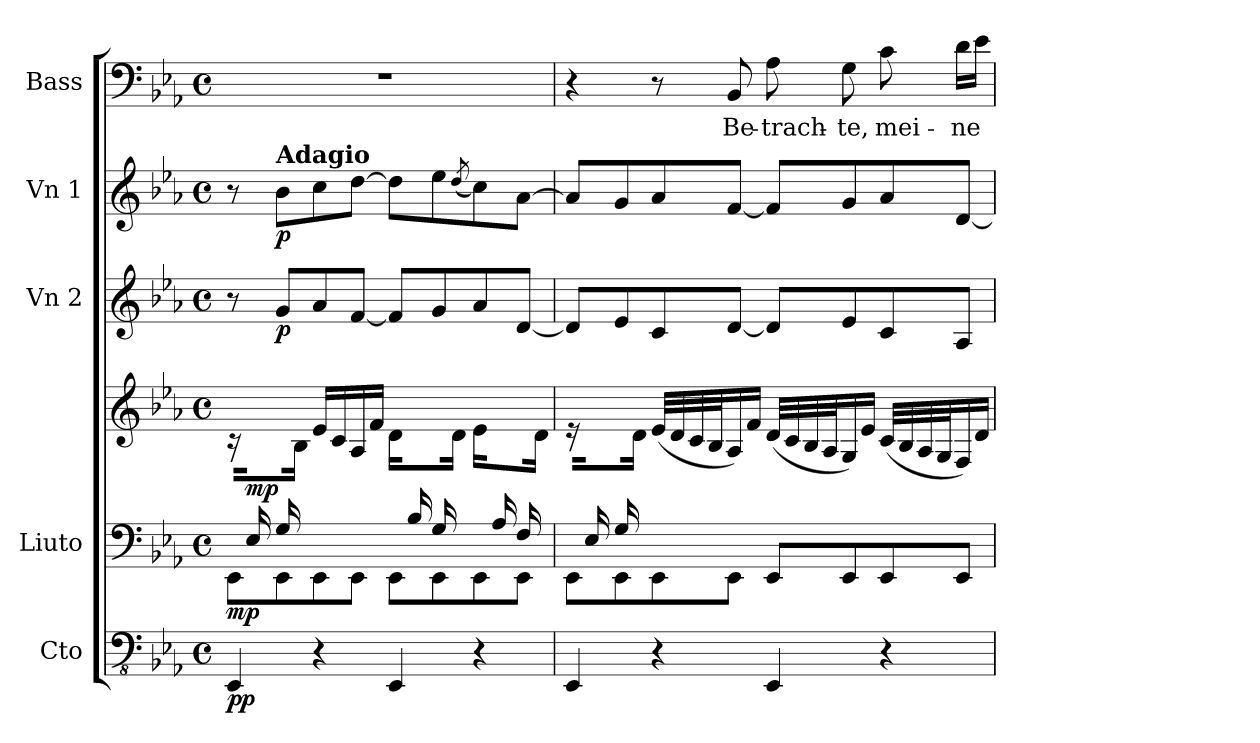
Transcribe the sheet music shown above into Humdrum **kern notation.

**kern	**dynam	**kern	**kern	**dynam	**kern	**dynam	**kern	**dynam	**kern	**text
*part5	*part5	*part4	*part4	*part4	*part3	*part3	*part2	*part2	*part1	*part1
*staff6	*staff6	*staff5	*staff4	*staff4/5	*staff3	*staff3	*staff2	*staff2	*staff1	*staff1
*I"Cto	*	*I"Liuto	*	*	*I"Vn 2	*	*I"Vn 1	*	*I"Bass	*
*I'Cto	*	*I'Liu.	*	*	*I'Vn 2.	*	*I'Vn 1.	*	*I'B	*
*clefFv4	*	*clefF4	*clefG2	*	*clefG2	*	*clefG2	*	*clefF4	*
*k[b-e-a-]	*	*k[b-e-a-]	*k[b-e-a-]	*	*k[b-e-a-]	*	*k[b-e-a-]	*	*k[b-e-a-]	*
*M4/4	*	*M4/4	*M4/4	*	*M4/4	*	*M4/4	*	*M4/4	*
*met(c)	*	*met(c)	*met(c)	*	*met(c)	*	*met(c)	*	*met(c)	*
*MM35	*	*MM35	*MM35	*	*MM35	*	*MM35	*	*MM35	*
=1	=1	=1	=1	=1	=1	=1	=1	=1	=1	=1
*	*	*^	*	*	*	*	*	*	*	*
!	!LO:DY:b	!	!	!	!LO:DY:b=2	!	!	!	!	!	!
4EEE-/	pp	16ryy	8EE-\L	16r	mp	8r	.	8r	.	1r	.
!	!	!	!	!	!LO:DY:b	!	!	!	!	!	!
.	.	16E-/LL	.	8ryy	mp	.	.	.	.	.	.
!	!	!	!	!	!	!	!	!LO:TX:a:B:t=Adagio	!	!	!
!	!	!	!	!	!	!	!LO:DY:b	!	!LO:DY:b	!	!
.	.	16G/	8EE-\	.	.	8g/L	p	8b-\L	p	.	.
.	.	4.ryy	.	16B-\JJ	.	.	.	.	.	.	.
4r	.	.	8EE-\	16e-/LL	.	8a-/	.	8cc\	.	.	.
.	.	.	.	16c/	.	.	.	.	.	.	.
.	.	.	8EE-\J	16A-/	.	[8f/J	.	[8dd\J	.	.	.
.	.	.	.	16f/JJ	.	.	.	.	.	.	.
4EEE-/	.	.	8EE-\L	16d\LL	.	8f/L]	.	8dd\L]	.	.	.
.	.	16B-/	.	8ryy	.	.	.	.	.	.	.
.	.	16G/	8EE-\	.	.	8g/	.	8ee-\	.	.	.
.	.	8ryy	.	16d\JJ	.	.	.	.	.	.	.
.	.	.	.	.	.	.	.	(<8qdd/	.	.	.
4r	.	.	8EE-\	16e-\LL	.	8a-/	.	8cc\)	.	.	.
.	.	16A-/	.	8ryy	.	.	.	.	.	.	.
.	.	16F/	8EE-\J	.	.	[8d/J	.	[8a-\J	.	.	.
.	.	16ryy	.	16d\JJ	.	.	.	.	.	.	.
=2	=2	=2	=2	=2	=2	=2	=2	=2	=2	=2	=2
4EEE-/	.	16ryy	8EE-\L	16r	.	8d/L]	.	8a-/L]	.	4r	.
.	.	16E-/LL	.	8ryy	.	.	.	.	.	.	.
.	.	16G/	8EE-\	.	.	8e-/	.	8g/	.	.	.
.	.	2ryy	.	16d\JJ	.	.	.	.	.	.	.
4r	.	.	8EE-\	(<32e-/LLL	.	8c/	.	8a-/	.	8r	.
.	.	.	.	32d/	.	.	.	.	.	.	.
.	.	.	.	32c/	.	.	.	.	.	.	.
.	.	.	.	32B-/J	.	.	.	.	.	.	.
*	*	*	*	*	*	*	*	*	*	*MM33	*
!	!	!	!	!	!	!	!	!	!	!	!LO:LY:b
.	.	.	8EE-\J	16A-/)	.	[8d/J	.	[8f/J	.	8BB-/	Be-
.	.	.	.	16f/JJ	.	.	.	.	.	.	.
*	*	*	*	*	*	*	*	*	*	*MM35	*
!	!	!	!	!	!	!	!	!	!	!	!LO:LY:b
4EEE-/	.	.	8EE-/L	(<32d/LLL	.	8d/L]	.	8f/L]	.	8A-\	-trach-
.	.	.	.	32c/	.	.	.	.	.	.	.
.	.	.	.	32B-/	.	.	.	.	.	.	.
.	.	.	.	32A-/J	.	.	.	.	.	.	.
!	!	!	!	!	!	!	!	!	!	!	!LO:LY:b
.	.	.	8EE-/	16G/)	.	8e-/	.	8g/	.	8G\	-te,
.	.	4ryy	.	16e-/JJ	.	.	.	.	.	.	.
!	!	!	!	!	!	!	!	!	!	!	!LO:LY:b
4r	.	.	8EE-/	(<32c/LLL	.	8c/	.	8a-/	.	8c\	mei-
.	.	.	.	32B-/	.	.	.	.	.	.	.
.	.	.	.	32A-/	.	.	.	.	.	.	.
.	.	.	.	32G/J	.	.	.	.	.	.	.
!	!	!	!	!	!	!	!	!	!	!	!LO:LY:b
.	.	.	8EE-/J	16F/)	.	8A-/J	.	[8d/J	.	16d\LL	-ne
.	.	16ryy	.	16d/JJ	.	.	.	.	.	16e-\JJ	.
*	*	*v	*v	*	*	*	*	*	*	*	*
=	=	=	=	=	=	=	=	=	=	=
*-	*-	*-	*-	*-	*-	*-	*-	*-	*-	*-
